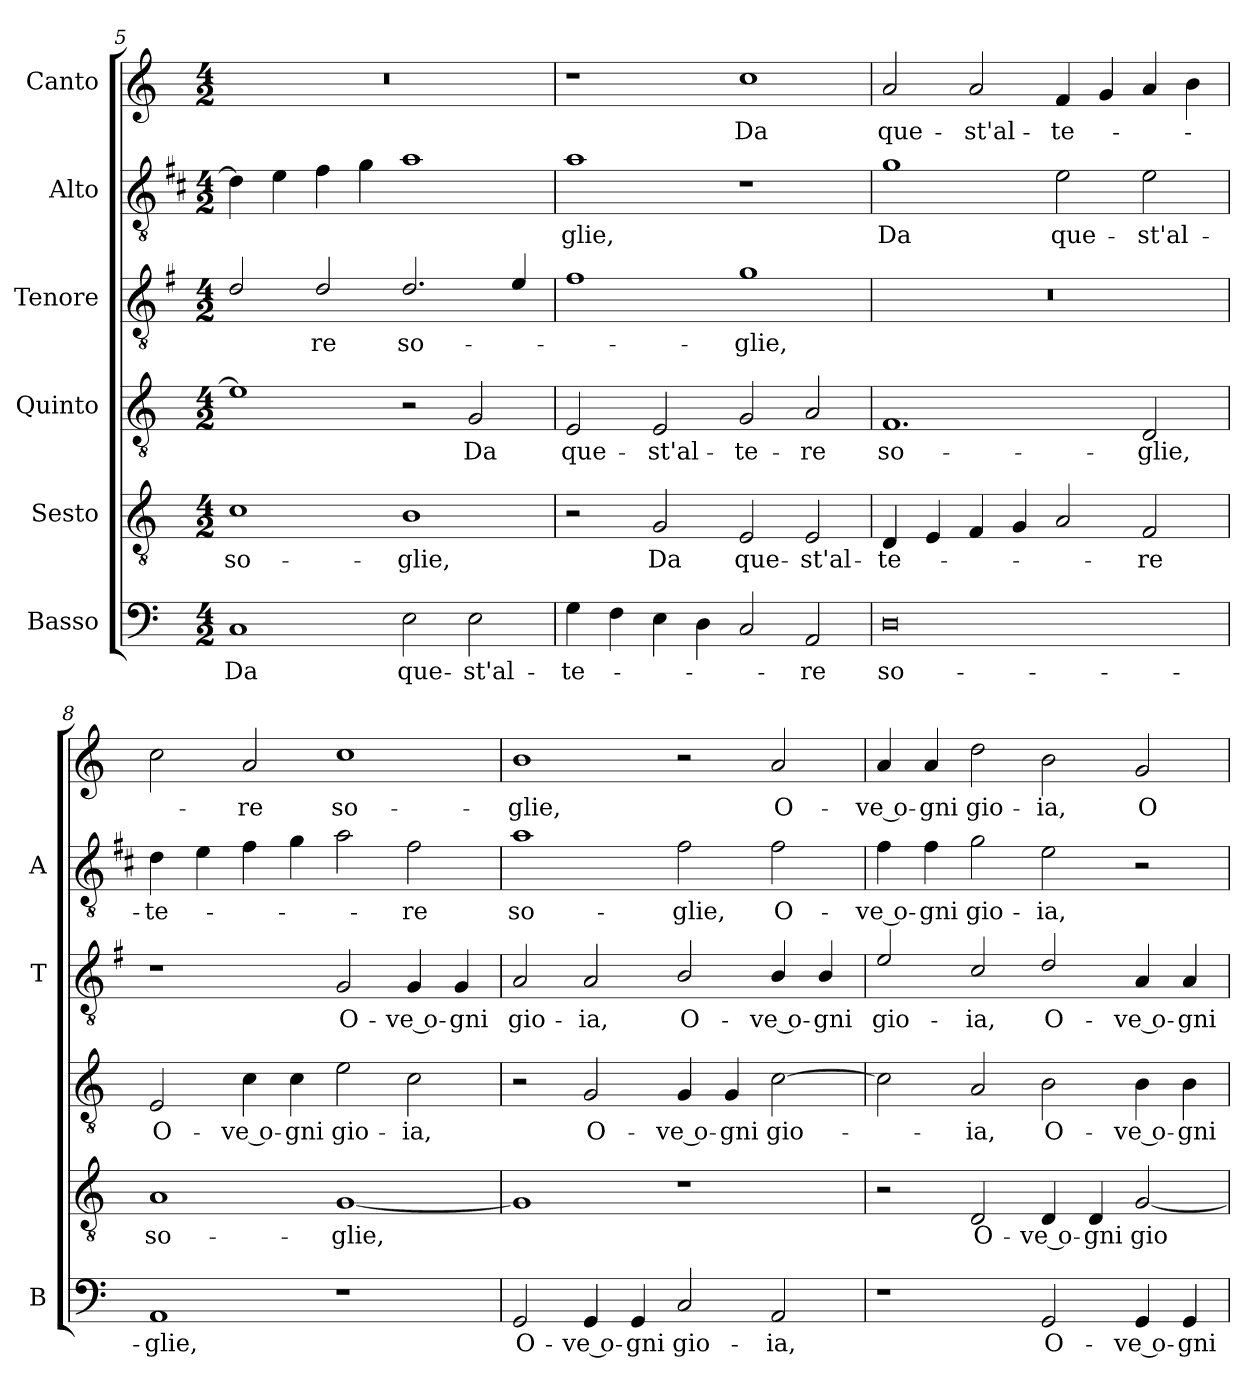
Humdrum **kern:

**kern	**text	**kern	**text	**kern	**text	**kern	**text	**kern	**text	**kern	**text
*part6	*part6	*part5	*part5	*part4	*part4	*part3	*part3	*part2	*part2	*part1	*part1
*staff6	*staff6	*staff5	*staff5	*staff4	*staff4	*staff3	*staff3	*staff2	*staff2	*staff1	*staff1
*I"Basso	*	*I"Sesto	*	*I"Quinto	*	*I"Tenore	*	*I"Alto	*	*I"Canto	*
*I'B	*	*	*	*	*	*I'T	*	*I'A	*	*	*
*clefF4	*	*clefGv2	*	*clefGv2	*	*clefGv2	*	*clefGv2	*	*clefG2	*
*	*	*	*	*	*	*ITrd4c7	*	*ITrd1c2	*	*	*
*k[]	*	*k[]	*	*k[]	*	*k[]	*	*k[]	*	*k[]	*
*C:	*	*C:	*	*C:	*	*C:	*	*C:	*	*C:	*
*M4/2	*	*M4/2	*	*M4/2	*	*M4/2	*	*M4/2	*	*M4/2	*
=5	=5	=5	=5	=5	=5	=5	=5	=5	=5	=5	=5
!	!LO:LY:b	!	!LO:LY:b	!	!	!	!	!	!	!	!
1C	Da	1c	so-	1e]	.	2G/	.	4c\]	.	0r	.
.	.	.	.	.	.	.	.	4d\	.	.	.
!	!	!	!	!	!	!	!LO:LY:b	!	!	!	!
.	.	.	.	.	.	2G/	-re	4e\	.	.	.
.	.	.	.	.	.	.	.	4f\	.	.	.
!	!LO:LY:b	!	!LO:LY:b	!	!	!	!LO:LY:b	!	!	!	!
2E\	que-	1B	-glie,	2r	.	2.G/	so-	1g	.	.	.
!	!LO:LY:b	!	!	!	!LO:LY:b	!	!	!	!	!	!
2E\	-st'al-	.	.	2G/	Da	.	.	.	.	.	.
.	.	.	.	.	.	4A/	.	.	.	.	.
=6	=6	=6	=6	=6	=6	=6	=6	=6	=6	=6	=6
!	!LO:LY:b	!	!	!	!LO:LY:b	!	!	!	!LO:LY:b	!	!
4G\	-te-	2r	.	2E/	que-	1B	.	1g	-glie,	1r	.
4F\	.	.	.	.	.	.	.	.	.	.	.
!	!	!	!LO:LY:b	!	!LO:LY:b	!	!	!	!	!	!
4E\	.	2G/	Da	2E/	-st'al-	.	.	.	.	.	.
4D\	.	.	.	.	.	.	.	.	.	.	.
!	!	!	!LO:LY:b	!	!LO:LY:b	!	!LO:LY:b	!	!	!	!LO:LY:b
2C/	.	2E/	que-	2G/	-te-	1c	-glie,	1r	.	1cc	Da
!	!LO:LY:b	!	!LO:LY:b	!	!LO:LY:b	!	!	!	!	!	!
2AA/	-re	2E/	-st'al-	2A/	-re	.	.	.	.	.	.
=7	=7	=7	=7	=7	=7	=7	=7	=7	=7	=7	=7
!	!LO:LY:b	!	!LO:LY:b	!	!LO:LY:b	!	!	!	!LO:LY:b	!	!LO:LY:b
0D	so-	4D/	-te-	1.F	so-	0r	.	1f	Da	2a/	que-
.	.	4E/	.	.	.	.	.	.	.	.	.
!	!	!	!	!	!	!	!	!	!	!	!LO:LY:b
.	.	4F/	.	.	.	.	.	.	.	2a/	-st'al-
.	.	4G/	.	.	.	.	.	.	.	.	.
!	!	!	!	!	!	!	!	!	!LO:LY:b	!	!LO:LY:b
.	.	2A/	.	.	.	.	.	2d\	que-	4f/	-te-
.	.	.	.	.	.	.	.	.	.	4g/	.
!	!	!	!LO:LY:b	!	!LO:LY:b	!	!	!	!LO:LY:b	!	!
.	.	2F/	-re	2D/	-glie,	.	.	2d\	-st'al-	4a/	.
.	.	.	.	.	.	.	.	.	.	4b\	.
!!LO:PB:g=z
=8	=8	=8	=8	=8	=8	=8	=8	=8	=8	=8	=8
!	!LO:LY:b	!	!LO:LY:b	!	!LO:LY:b	!	!	!	!LO:LY:b	!	!
1AA	-glie,	1A	so-	2E/	O-	1r	.	4c\	-te-	2cc\	.
.	.	.	.	.	.	.	.	4d\	.	.	.
!	!	!	!	!	!LO:LY:b	!	!	!	!	!	!LO:LY:b
.	.	.	.	4c\	-ve o-	.	.	4e\	.	2a/	-re
!	!	!	!	!	!LO:LY:b	!	!	!	!	!	!
.	.	.	.	4c\	-gni	.	.	4f\	.	.	.
!	!	!	!LO:LY:b	!	!LO:LY:b	!	!LO:LY:b	!	!	!	!LO:LY:b
1r	.	[1G	-glie,	2e\	gio-	2C/	O-	2g\	.	1cc	so-
!	!	!	!	!	!LO:LY:b	!	!LO:LY:b	!	!LO:LY:b	!	!
.	.	.	.	2c\	-ia,	4C/	-ve o-	2e\	-re	.	.
!	!	!	!	!	!	!	!LO:LY:b	!	!	!	!
.	.	.	.	.	.	4C/	-gni	.	.	.	.
=9	=9	=9	=9	=9	=9	=9	=9	=9	=9	=9	=9
!	!LO:LY:b	!	!	!	!	!	!LO:LY:b	!	!LO:LY:b	!	!LO:LY:b
2GG/	O-	1G]	.	2r	.	2D/	gio-	1g	so-	1b	-glie,
!	!LO:LY:b	!	!	!	!LO:LY:b	!	!LO:LY:b	!	!	!	!
4GG/	-ve o-	.	.	2G/	O-	2D/	-ia,	.	.	.	.
!	!LO:LY:b	!	!	!	!	!	!	!	!	!	!
4GG/	-gni	.	.	.	.	.	.	.	.	.	.
!	!LO:LY:b	!	!	!	!LO:LY:b	!	!LO:LY:b	!	!LO:LY:b	!	!
2C/	gio-	1r	.	4G/	-ve o-	2E/	O-	2e\	-glie,	2r	.
!	!	!	!	!	!LO:LY:b	!	!	!	!	!	!
.	.	.	.	4G/	-gni	.	.	.	.	.	.
!	!LO:LY:b	!	!	!	!LO:LY:b	!	!LO:LY:b	!	!LO:LY:b	!	!LO:LY:b
2AA/	-ia,	.	.	[2c\	gio-	4E/	-ve o-	2e\	O-	2a/	O-
!	!	!	!	!	!	!	!LO:LY:b	!	!	!	!
.	.	.	.	.	.	4E/	-gni	.	.	.	.
=10	=10	=10	=10	=10	=10	=10	=10	=10	=10	=10	=10
!	!	!	!	!	!	!	!LO:LY:b	!	!LO:LY:b	!	!LO:LY:b
1r	.	2r	.	2c\]	.	2A/	gio-	4e\	-ve o-	4a/	-ve o-
!	!	!	!	!	!	!	!	!	!LO:LY:b	!	!LO:LY:b
.	.	.	.	.	.	.	.	4e\	-gni	4a/	-gni
!	!	!	!LO:LY:b	!	!LO:LY:b	!	!LO:LY:b	!	!LO:LY:b	!	!LO:LY:b
.	.	2D/	O-	2A/	-ia,	2F/	-ia,	2f\	gio-	2dd\	gio-
!	!LO:LY:b	!	!LO:LY:b	!	!LO:LY:b	!	!LO:LY:b	!	!LO:LY:b	!	!LO:LY:b
2GG/	O-	4D/	-ve o-	2B\	O-	2G/	O-	2d\	-ia,	2b\	-ia,
!	!	!	!LO:LY:b	!	!	!	!	!	!	!	!
.	.	4D/	-gni	.	.	.	.	.	.	.	.
!	!LO:LY:b	!	!LO:LY:b	!	!LO:LY:b	!	!LO:LY:b	!	!	!	!LO:LY:b
4GG/	-ve o-	[2G/	gio-	4B\	-ve o-	4D/	-ve o-	2r	.	2g/	O-
!	!LO:LY:b	!	!	!	!LO:LY:b	!	!LO:LY:b	!	!	!	!
4GG/	-gni	.	.	4B\	-gni	4D/	-gni	.	.	.	.
=	=	=	=	=	=	=	=	=	=	=	=
*-	*-	*-	*-	*-	*-	*-	*-	*-	*-	*-	*-
